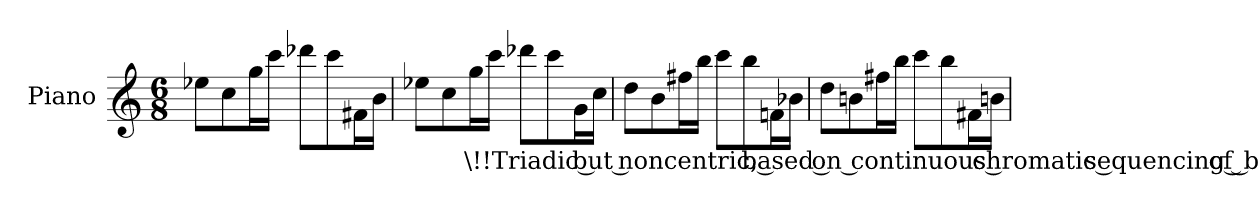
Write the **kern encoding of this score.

**kern	**text
*part1	*part1
*staff1	*staff1
*I"Piano	*
*I'Pno.	*
!!LO:PB:g=z
*clefG2	*
*k[]	*
*M6/8	*
*MM90	*
=1	=1
8ee-Xi\L	.
8cci\	.
16ggi\L	.
16ccci\JJ	.
8ddd-Xi\L	.
8ccci\	.
16f#Xi\L	.
16bi\JJ	.
=2	=2
8ee-Xi\L	.
8cci\	.
!	!LO:LY:b:color=#000000
16ggi\L	\!!Triadic but noncentric, based on continuous chromatic sequencing of basic arpeggio figure
16ccci\JJ	.
8ddd-Xi\L	.
8ccci\	.
16gi\L	.
16cci\JJ	.
=3	=3
8ddi\L	.
8bi\	.
16ff#Xi\L	.
16bbi\JJ	.
8ccci\L	.
8bbi\	.
16fni\L	.
16b-Xi\JJ	.
=4	=4
8ddi\L	.
8bni\	.
16ff#Xi\L	.
16bbi\JJ	.
8ccci\L	.
8bbi\	.
16f#Xi\L	.
16bni\JJ	.
=	=
*-	*-
